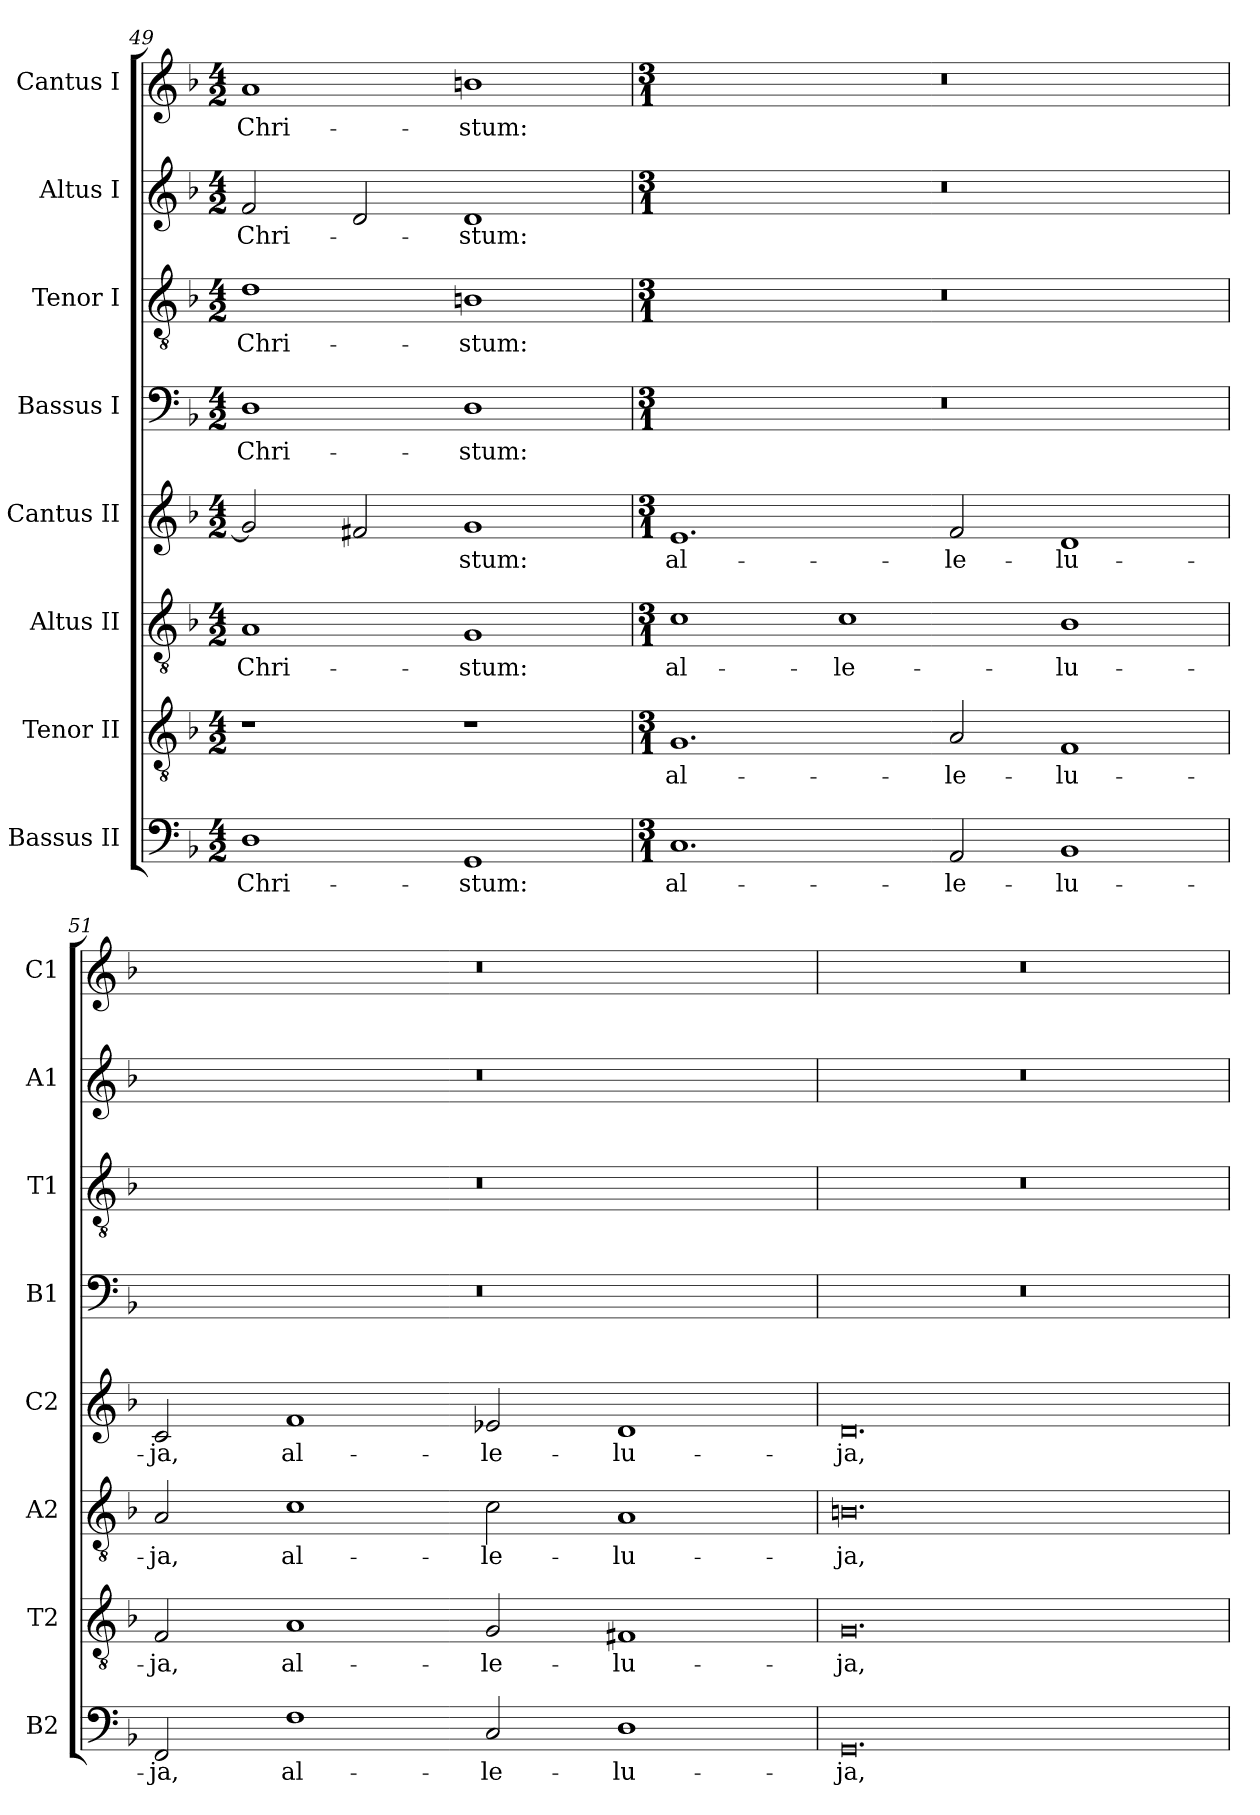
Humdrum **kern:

**kern	**text	**kern	**text	**kern	**text	**kern	**text	**kern	**text	**kern	**text	**kern	**text	**kern	**text
*part8	*part8	*part7	*part7	*part6	*part6	*part5	*part5	*part4	*part4	*part3	*part3	*part2	*part2	*part1	*part1
*staff8	*staff8	*staff7	*staff7	*staff6	*staff6	*staff5	*staff5	*staff4	*staff4	*staff3	*staff3	*staff2	*staff2	*staff1	*staff1
*I"Bassus II	*	*I"Tenor II	*	*I"Altus II	*	*I"Cantus II	*	*I"Bassus I	*	*I"Tenor I	*	*I"Altus I	*	*I"Cantus I	*
*I'B2	*	*I'T2	*	*I'A2	*	*I'C2	*	*I'B1	*	*I'T1	*	*I'A1	*	*I'C1	*
*clefF4	*	*clefGv2	*	*clefGv2	*	*clefG2	*	*clefF4	*	*clefGv2	*	*clefG2	*	*clefG2	*
*k[b-]	*	*k[b-]	*	*k[b-]	*	*k[b-]	*	*k[b-]	*	*k[b-]	*	*k[b-]	*	*k[b-]	*
*F:	*	*F:	*	*F:	*	*F:	*	*F:	*	*F:	*	*F:	*	*F:	*
*M4/2	*	*M4/2	*	*M4/2	*	*M4/2	*	*M4/2	*	*M4/2	*	*M4/2	*	*M4/2	*
=49	=49	=49	=49	=49	=49	=49	=49	=49	=49	=49	=49	=49	=49	=49	=49
!	!LO:LY:b	!	!	!	!LO:LY:b	!	!	!	!LO:LY:b	!	!LO:LY:b	!	!LO:LY:b	!	!LO:LY:b
1D	Chri-	1r	.	1A	Chri-	2g/]	.	1D	Chri-	1d	Chri-	2f/	Chri-	1a	Chri-
.	.	.	.	.	.	2f#X/	.	.	.	.	.	2d/	.	.	.
!	!LO:LY:b	!	!	!	!LO:LY:b	!	!LO:LY:b	!	!LO:LY:b	!	!LO:LY:b	!	!LO:LY:b	!	!LO:LY:b
1GG	-stum:	1r	.	1G	-stum:	1g	-stum:	1D	-stum:	1Bn	-stum:	1d	-stum:	1bn	-stum:
=50	=50	=50	=50	=50	=50	=50	=50	=50	=50	=50	=50	=50	=50	=50	=50
*M3/1	*	*M3/1	*	*M3/1	*	*M3/1	*	*M3/1	*	*M3/1	*	*M3/1	*	*M3/1	*
!	!LO:LY:b	!	!LO:LY:b	!	!LO:LY:b	!	!LO:LY:b	!	!	!	!	!	!	!	!
1.C	al-	1.G	al-	1c	al-	1.e	al-	0.r	.	0.r	.	0.r	.	0.r	.
!	!	!	!	!	!LO:LY:b	!	!	!	!	!	!	!	!	!	!
.	.	.	.	1c	-le-	.	.	.	.	.	.	.	.	.	.
!	!LO:LY:b	!	!LO:LY:b	!	!	!	!LO:LY:b	!	!	!	!	!	!	!	!
2AA/	-le-	2A/	-le-	.	.	2f/	-le-	.	.	.	.	.	.	.	.
!	!LO:LY:b	!	!LO:LY:b	!	!LO:LY:b	!	!LO:LY:b	!	!	!	!	!	!	!	!
1BB-	-lu-	1F	-lu-	1B-	-lu-	1d	-lu-	.	.	.	.	.	.	.	.
=51	=51	=51	=51	=51	=51	=51	=51	=51	=51	=51	=51	=51	=51	=51	=51
!	!LO:LY:b	!	!LO:LY:b	!	!LO:LY:b	!	!LO:LY:b	!	!	!	!	!	!	!	!
2FF/	-ja,	2F/	-ja,	2A/	-ja,	2c/	-ja,	0.r	.	0.r	.	0.r	.	0.r	.
!	!LO:LY:b	!	!LO:LY:b	!	!LO:LY:b	!	!LO:LY:b	!	!	!	!	!	!	!	!
1F	al-	1A	al-	1c	al-	1f	al-	.	.	.	.	.	.	.	.
!	!LO:LY:b	!	!LO:LY:b	!	!LO:LY:b	!	!LO:LY:b	!	!	!	!	!	!	!	!
2C/	-le-	2G/	-le-	2c\	-le-	2e-X/	-le-	.	.	.	.	.	.	.	.
!	!LO:LY:b	!	!LO:LY:b	!	!LO:LY:b	!	!LO:LY:b	!	!	!	!	!	!	!	!
1D	-lu-	1F#X	-lu-	1A	-lu-	1d	-lu-	.	.	.	.	.	.	.	.
=52	=52	=52	=52	=52	=52	=52	=52	=52	=52	=52	=52	=52	=52	=52	=52
!	!LO:LY:b	!	!LO:LY:b	!	!LO:LY:b	!	!LO:LY:b	!	!	!	!	!	!	!	!
0.GG	-ja,	0.G	-ja,	0.Bn	-ja,	0.d	-ja,	0.r	.	0.r	.	0.r	.	0.r	.
=	=	=	=	=	=	=	=	=	=	=	=	=	=	=	=
*-	*-	*-	*-	*-	*-	*-	*-	*-	*-	*-	*-	*-	*-	*-	*-
